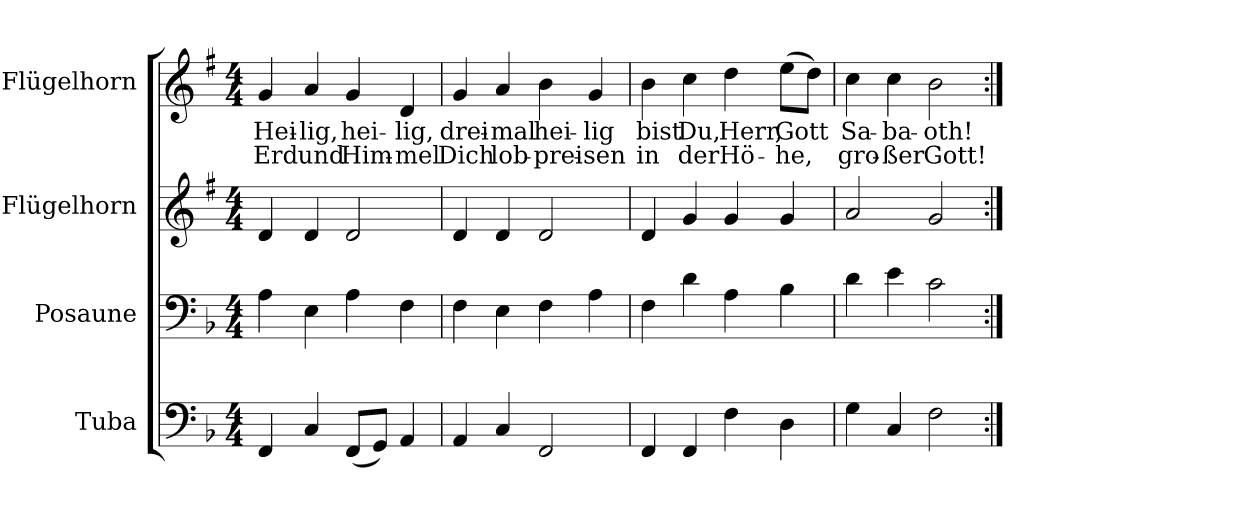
**kern	**kern	**kern	**kern	**text	**text
*part4	*part3	*part2	*part1	*part1	*part1
*staff4	*staff3	*staff2	*staff1	*staff1	*staff1
*I"Tuba	*I"Posaune	*I"Flügelhorn	*I"Flügelhorn	*	*
*I'Tuba	*I'Pos.	*I'Flhn.	*I'Flhn.	*	*
!!LO:PB:g=z
*clefF4	*clefF4	*clefG2	*clefG2	*	*
*	*	*ITrd1c2	*ITrd1c2	*	*
*k[b-]	*k[b-]	*k[b-]	*k[b-]	*	*
*F:	*F:	*F:	*F:	*	*
*M4/4	*M4/4	*M4/4	*M4/4	*	*
=1	=1	=1	=1	=1	=1
!	!	!	!	!LO:LY:b:color=#000000	!LO:LY:b:color=#000000
4FFi/	4Ai\	4ci/	4fi/	Hei-	Erd
!	!	!	!	!LO:LY:b:color=#000000	!LO:LY:b:color=#000000
4Ci/	4Ei\	4ci/	4gi/	-lig,	und
!	!	!	!	!LO:LY:b:color=#000000	!LO:LY:b:color=#000000
(8FFi/L	4Ai\	2ci/	4fi/	hei-	Him-
8GGi/J)	.	.	.	.	.
!	!	!	!	!LO:LY:b:color=#000000	!LO:LY:b:color=#000000
4AAi/	4Fi\	.	4ci/	-lig,	-mel
=2	=2	=2	=2	=2	=2
!	!	!	!	!LO:LY:b:color=#000000	!LO:LY:b:color=#000000
4AAi/	4Fi\	4ci/	4fi/	drei-	Dich
!	!	!	!	!LO:LY:b:color=#000000	!LO:LY:b:color=#000000
4Ci/	4Ei\	4ci/	4gi/	-mal	lob-
!	!	!	!	!LO:LY:b:color=#000000	!LO:LY:b:color=#000000
2FFi/	4Fi\	2ci/	4ai\	hei-	-prei-
!	!	!	!	!LO:LY:b:color=#000000	!LO:LY:b:color=#000000
.	4Ai\	.	4fi/	-lig	-sen
=3	=3	=3	=3	=3	=3
!	!	!	!	!LO:LY:b:color=#000000	!LO:LY:b:color=#000000
4FFi/	4Fi\	4ci/	4ai\	bist	in
!	!	!	!	!LO:LY:b:color=#000000	!LO:LY:b:color=#000000
4FFi/	4di\	4fi/	4b-i\	Du,	der
!	!	!	!	!LO:LY:b:color=#000000	!LO:LY:b:color=#000000
4Fi\	4Ai\	4fi/	4cci\	Herr,	Hö-
!	!	!	!	!LO:LY:b:color=#000000	!LO:LY:b:color=#000000
4Di\	4B-i\	4fi/	(8ddi\L	Gott	-he,
.	.	.	8cci\J)	.	.
=4	=4	=4	=4	=4	=4
!	!	!	!	!LO:LY:b:color=#000000	!LO:LY:b:color=#000000
4Gi\	4di\	2gi/	4b-i\	Sa-	gro-
!	!	!	!	!LO:LY:b:color=#000000	!LO:LY:b:color=#000000
4Ci/	4ei\	.	4b-i\	-ba-	-ßer
!	!	!	!	!LO:LY:b:color=#000000	!LO:LY:b:color=#000000
2Fi\	2ci\	2fi/	2ai\	-oth!	Gott!
=:|!	=:|!	=:|!	=:|!	=:|!	=:|!
*-	*-	*-	*-	*-	*-
